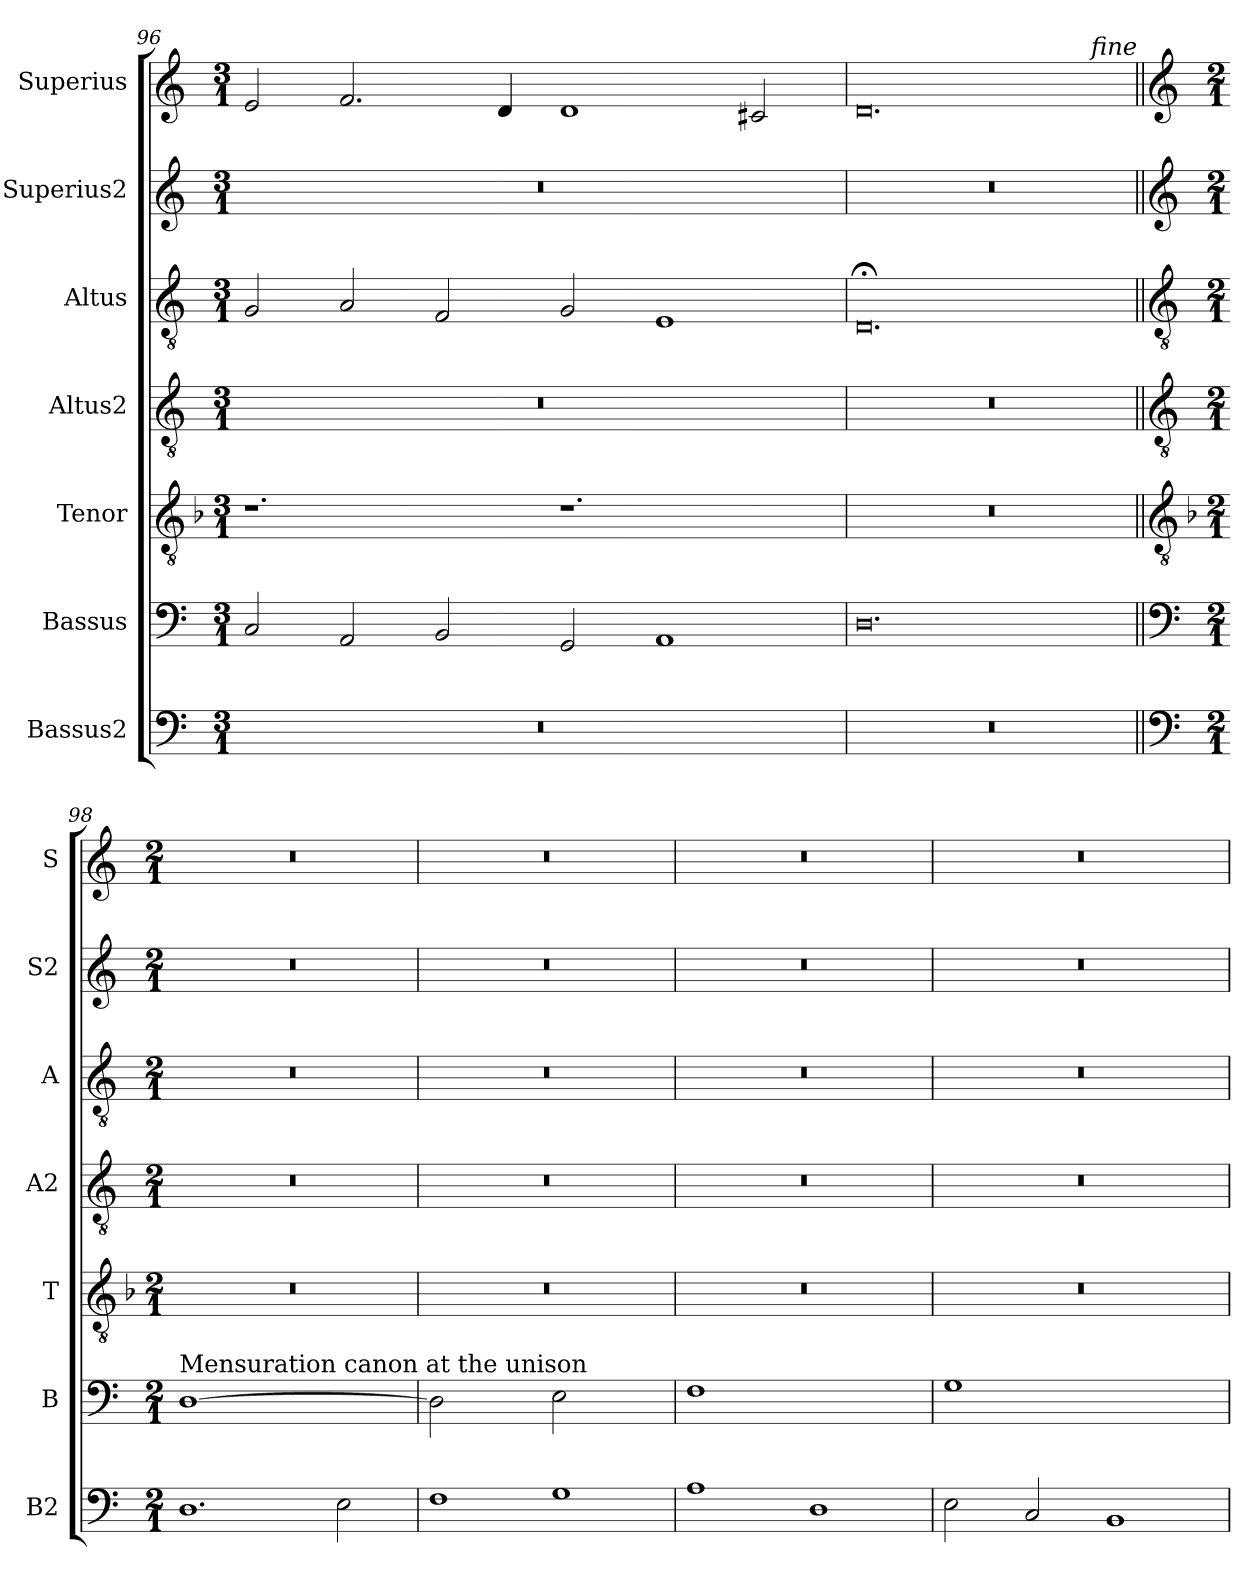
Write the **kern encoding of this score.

**kern	**kern	**kern	**kern	**kern	**kern	**kern
*part7	*part6	*part5	*part4	*part3	*part2	*part1
*staff7	*staff6	*staff5	*staff4	*staff3	*staff2	*staff1
*I"Bassus2	*I"Bassus	*I"Tenor	*I"Altus2	*I"Altus	*I"Superius2	*I"Superius
*I'B2	*I'B	*I'T	*I'A2	*I'A	*I'S2	*I'S
*clefF4	*clefF4	*clefGv2	*clefGv2	*clefGv2	*clefG2	*clefG2
*k[]	*k[]	*k[b-]	*k[]	*k[]	*k[]	*k[]
*M3/1	*M3/1	*M3/1	*M3/1	*M3/1	*M3/1	*M3/1
=96	=96	=96	=96	=96	=96	=96
0.r	2C/	1.r	0.r	2G/	0.r	2e/
.	2AA/	.	.	2A/	.	2.f/
.	2BB/	.	.	2F/	.	.
.	.	.	.	.	.	4d/
.	2GG/	1.r	.	2G/	.	1d
.	1AA	.	.	1E	.	.
.	.	.	.	.	.	2c#X/
=97	=97	=97	=97	=97	=97	=97
0.r	0.D	0.r	0.r	0.D;<	0.r	0.d
!	!	!	!	!	!	!LO:TX:a:i:rj:t=fine
!!LO:LB:g=z
=98||	=98||	=98||	=98||	=98||	=98||	=98||
*clefF4	*clefF4	*clefGv2	*clefGv2	*clefGv2	*clefG2	*clefG2
*k[]	*k[]	*k[b-]	*k[]	*k[]	*k[]	*k[]
*M2/1	*M2/1	*M2/1	*M2/1	*M2/1	*M2/1	*M2/1
!	!LO:TX:a:t=Mensuration canon at the unison	!	!	!	!	!
!	!LO:N:vis=1	!	!	!	!	!
1.D	[0D	0r	0r	0r	0r	0r
2E\	.	.	.	.	.	.
=99	=99	=99	=99	=99	=99	=99
!	!LO:N:vis=2	!	!	!	!	!
1F	1D]	0r	0r	0r	0r	0r
!	!LO:N:vis=2	!	!	!	!	!
1G	1E	.	.	.	.	.
=100	=100	=100	=100	=100	=100	=100
!	!LO:N:vis=1	!	!	!	!	!
1A	0F	0r	0r	0r	0r	0r
1D	.	.	.	.	.	.
=101	=101	=101	=101	=101	=101	=101
!	!LO:N:vis=1	!	!	!	!	!
2E\	0G	0r	0r	0r	0r	0r
2C/	.	.	.	.	.	.
1BB	.	.	.	.	.	.
=	=	=	=	=	=	=
*-	*-	*-	*-	*-	*-	*-
